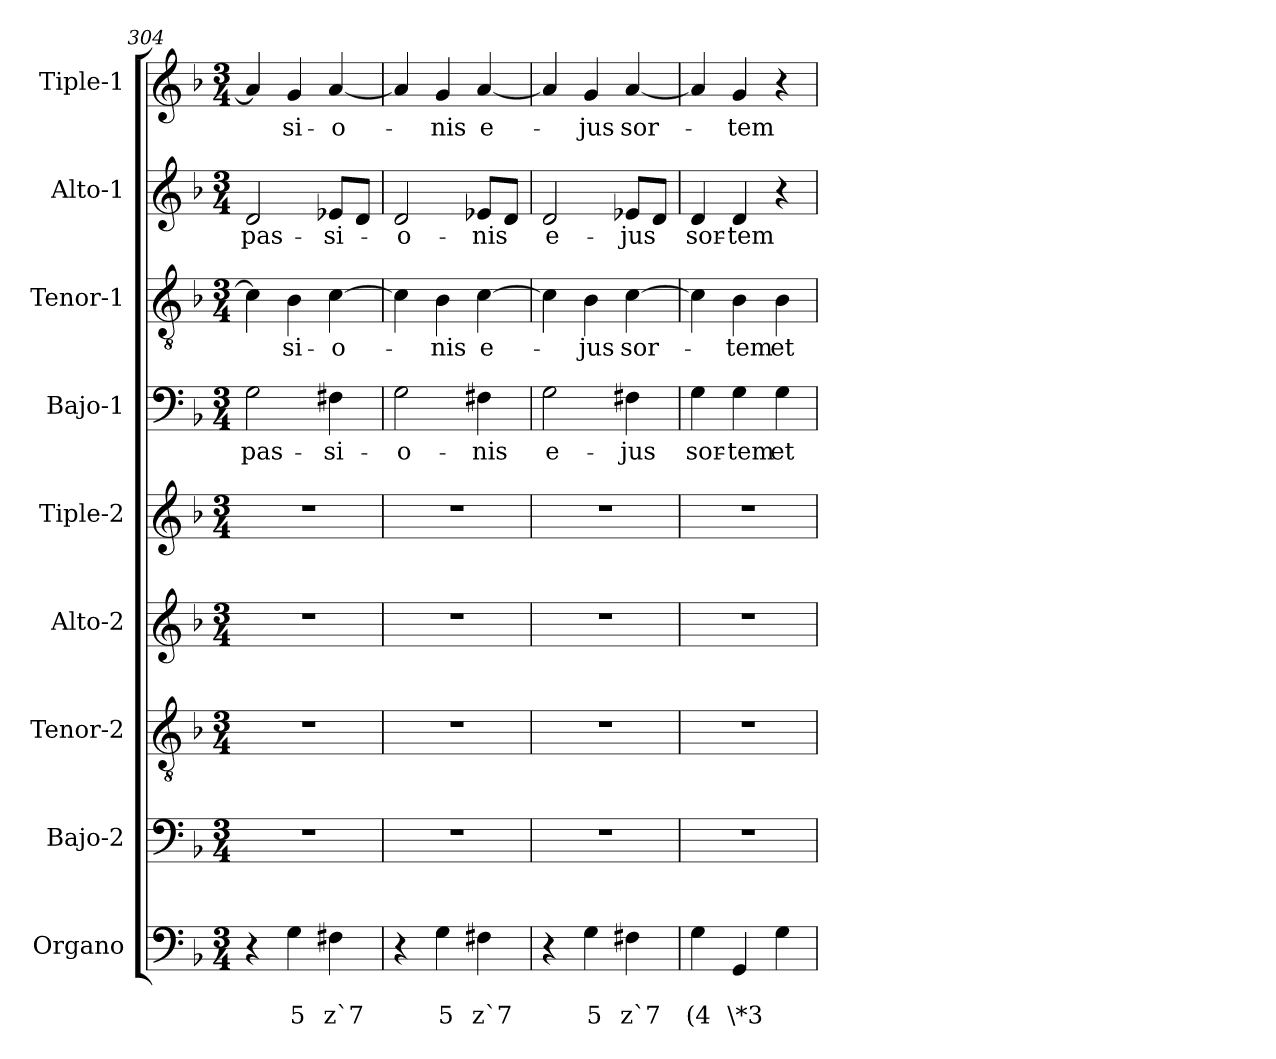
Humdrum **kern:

**kern	**text	**text	**kern	**kern	**kern	**kern	**kern	**text	**kern	**text	**kern	**text	**kern	**text
*part9	*part9	*part9	*part8	*part7	*part6	*part5	*part4	*part4	*part3	*part3	*part2	*part2	*part1	*part1
*staff9	*staff9	*staff9	*staff8	*staff7	*staff6	*staff5	*staff4	*staff4	*staff3	*staff3	*staff2	*staff2	*staff1	*staff1
*I"Organo	*	*	*I"Bajo-2	*I"Tenor-2	*I"Alto-2	*I"Tiple-2	*I"Bajo-1	*	*I"Tenor-1	*	*I"Alto-1	*	*I"Tiple-1	*
*	*	*	*I'B-2	*I'T-2	*I'A-2	*	*I'B1	*	*I'T1	*	*I'A1	*	*	*
!!LO:PB:g=z
*clefF4	*	*	*clefF4	*clefGv2	*clefG2	*clefG2	*clefF4	*	*clefGv2	*	*clefG2	*	*clefG2	*
*k[b-]	*	*	*k[b-]	*k[b-]	*k[b-]	*k[b-]	*k[b-]	*	*k[b-]	*	*k[b-]	*	*k[b-]	*
*F:	*	*	*F:	*F:	*F:	*F:	*F:	*	*F:	*	*F:	*	*F:	*
*M3/4	*	*	*M3/4	*M3/4	*M3/4	*M3/4	*M3/4	*	*M3/4	*	*M3/4	*	*M3/4	*
=304	=304	=304	=304	=304	=304	=304	=304	=304	=304	=304	=304	=304	=304	=304
!	!	!	!	!	!	!	!	!LO:LY:b	!	!	!	!	!	!
!	!	!	!	!	!	!	!	!	!	!	!	!LO:LY:b	!	!
4r	.	.	2.r	2.r	2.r	2.r	2G\	pas-	4c\]	.	2d/	pas-	4a/]	.
!	!	!LO:LY:b	!	!	!	!	!	!	!	!	!	!	!	!
!	!	!	!	!	!	!	!	!	!	!LO:LY:b	!	!	!	!
!	!	!	!	!	!	!	!	!	!	!	!	!	!	!LO:LY:b
4G\	.	5	.	.	.	.	.	.	4B-\	-si-	.	.	4g/	-si-
!	!	!LO:LY:b	!	!	!	!	!	!	!	!	!	!	!	!
!	!	!	!	!	!	!	!	!LO:LY:b	!	!	!	!	!	!
!	!	!	!	!	!	!	!	!	!	!LO:LY:b	!	!	!	!
!	!	!	!	!	!	!	!	!	!	!	!	!LO:LY:b	!	!
!	!	!	!	!	!	!	!	!	!	!	!	!	!	!LO:LY:b
4F#X\	.	z`7	.	.	.	.	4F#X\	-si-	[4c\	-o-	8e-X/L	-si-	[4a/	-o-
.	.	.	.	.	.	.	.	.	.	.	8d/J	.	.	.
=305	=305	=305	=305	=305	=305	=305	=305	=305	=305	=305	=305	=305	=305	=305
!	!	!	!	!	!	!	!	!LO:LY:b	!	!	!	!	!	!
!	!	!	!	!	!	!	!	!	!	!	!	!LO:LY:b	!	!
4r	.	.	2.r	2.r	2.r	2.r	2G\	-o-	4c\]	.	2d/	-o-	4a/]	.
!	!	!LO:LY:b	!	!	!	!	!	!	!	!	!	!	!	!
!	!	!	!	!	!	!	!	!	!	!LO:LY:b	!	!	!	!
!	!	!	!	!	!	!	!	!	!	!	!	!	!	!LO:LY:b
4G\	.	5	.	.	.	.	.	.	4B-\	-nis	.	.	4g/	-nis
!	!	!LO:LY:b	!	!	!	!	!	!	!	!	!	!	!	!
!	!	!	!	!	!	!	!	!LO:LY:b	!	!	!	!	!	!
!	!	!	!	!	!	!	!	!	!	!LO:LY:b	!	!	!	!
!	!	!	!	!	!	!	!	!	!	!	!	!LO:LY:b	!	!
!	!	!	!	!	!	!	!	!	!	!	!	!	!	!LO:LY:b
4F#X\	.	z`7	.	.	.	.	4F#X\	-nis	[4c\	e-	8e-X/L	-nis	[4a/	e-
.	.	.	.	.	.	.	.	.	.	.	8d/J	.	.	.
=306	=306	=306	=306	=306	=306	=306	=306	=306	=306	=306	=306	=306	=306	=306
!	!	!	!	!	!	!	!	!LO:LY:b	!	!	!	!	!	!
!	!	!	!	!	!	!	!	!	!	!	!	!LO:LY:b	!	!
4r	.	.	2.r	2.r	2.r	2.r	2G\	e-	4c\]	.	2d/	e-	4a/]	.
!	!	!LO:LY:b	!	!	!	!	!	!	!	!	!	!	!	!
!	!	!	!	!	!	!	!	!	!	!LO:LY:b	!	!	!	!
!	!	!	!	!	!	!	!	!	!	!	!	!	!	!LO:LY:b
4G\	.	5	.	.	.	.	.	.	4B-\	-jus	.	.	4g/	-jus
!	!	!LO:LY:b	!	!	!	!	!	!	!	!	!	!	!	!
!	!	!	!	!	!	!	!	!LO:LY:b	!	!	!	!	!	!
!	!	!	!	!	!	!	!	!	!	!LO:LY:b	!	!	!	!
!	!	!	!	!	!	!	!	!	!	!	!	!LO:LY:b	!	!
!	!	!	!	!	!	!	!	!	!	!	!	!	!	!LO:LY:b
4F#X\	.	z`7	.	.	.	.	4F#X\	-jus	[4c\	sor-	8e-X/L	-jus	[4a/	sor-
.	.	.	.	.	.	.	.	.	.	.	8d/J	.	.	.
=307	=307	=307	=307	=307	=307	=307	=307	=307	=307	=307	=307	=307	=307	=307
!	!	!LO:LY:b	!	!	!	!	!	!	!	!	!	!	!	!
!	!	!	!	!	!	!	!	!LO:LY:b	!	!	!	!	!	!
!	!	!	!	!	!	!	!	!	!	!	!	!LO:LY:b	!	!
4G\	.	(4	2.r	2.r	2.r	2.r	4G\	sor-	4c\]	.	4d/	sor-	4a/]	.
!	!	!LO:LY:b	!	!	!	!	!	!	!	!	!	!	!	!
!	!	!	!	!	!	!	!	!LO:LY:b	!	!	!	!	!	!
!	!	!	!	!	!	!	!	!	!	!LO:LY:b	!	!	!	!
!	!	!	!	!	!	!	!	!	!	!	!	!LO:LY:b	!	!
!	!	!	!	!	!	!	!	!	!	!	!	!	!	!LO:LY:b
4GG/	.	\*3	.	.	.	.	4G\	-tem	4B-\	-tem	4d/	-tem	4g/	-tem
!	!	!	!	!	!	!	!	!LO:LY:b	!	!	!	!	!	!
!	!	!	!	!	!	!	!	!	!	!LO:LY:b	!	!	!	!
4G\	.	.	.	.	.	.	4G\	et	4B-\	et	4r	.	4r	.
=	=	=	=	=	=	=	=	=	=	=	=	=	=	=
*-	*-	*-	*-	*-	*-	*-	*-	*-	*-	*-	*-	*-	*-	*-
